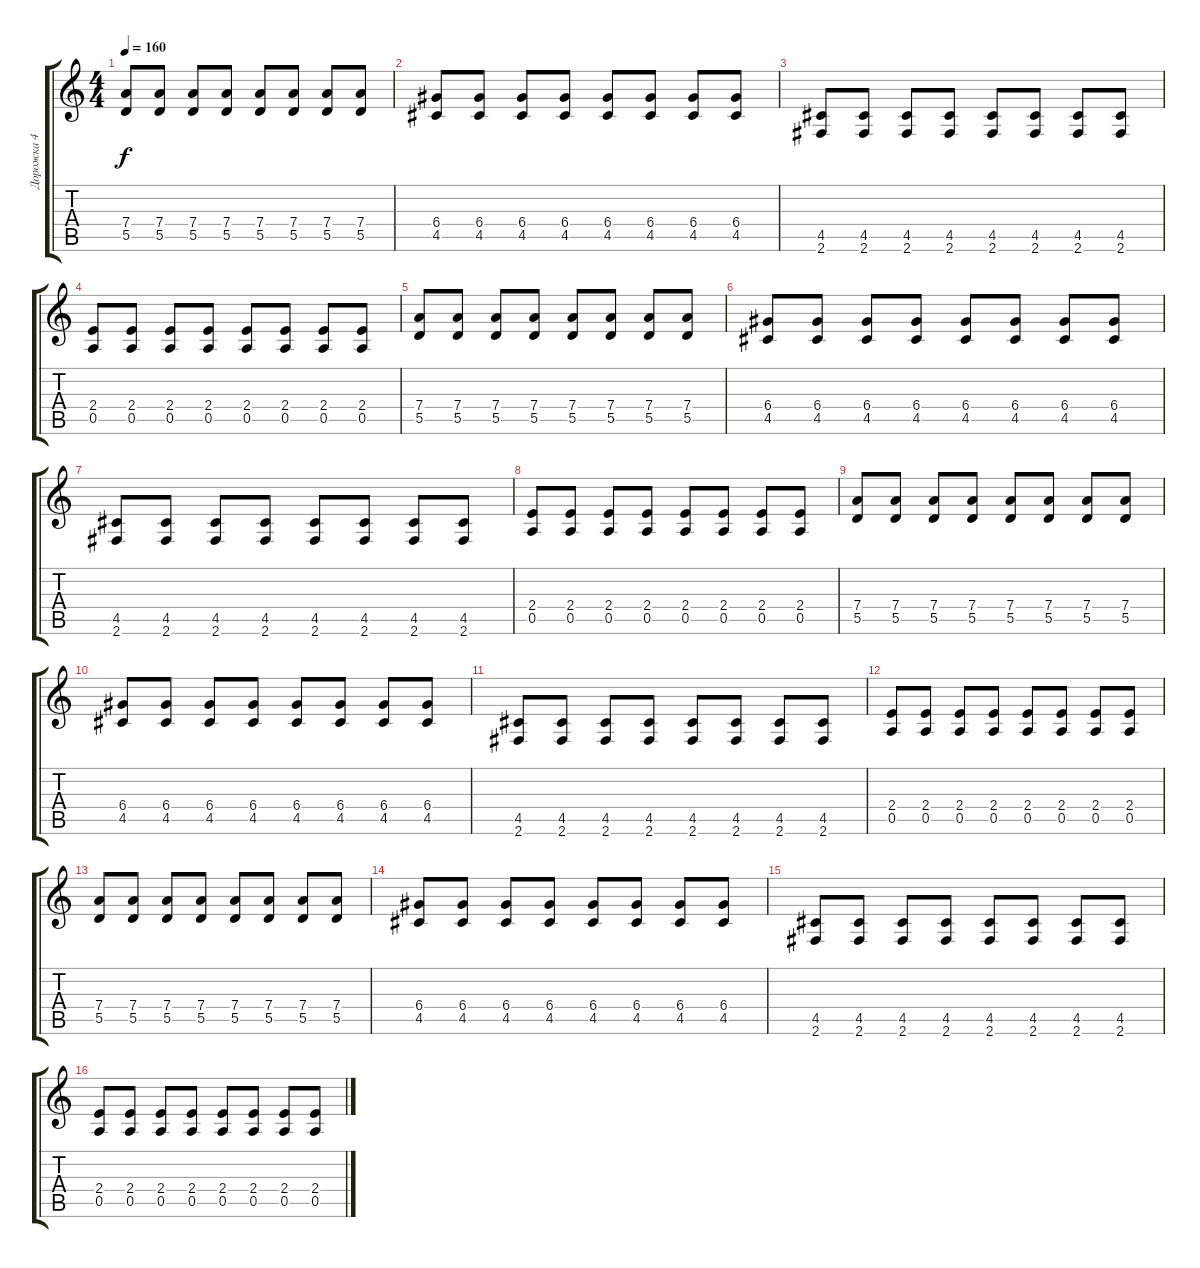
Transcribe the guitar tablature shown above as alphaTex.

\track ("Дорожка 4" "Дорожка 4") {instrument overdrivenguitar}
\staff {score tabs}
\tuning (E4 B3 G3 D3 A2 E2) {hide}
\ts (4 4)
\tempo 160
\clef g2
\ks c
(7.4 5.5).8{dy f} (7.4 5.5).8 (7.4 5.5).8 (7.4 5.5).8 (7.4 5.5).8 (7.4 5.5).8 (7.4 5.5).8 (7.4 5.5).8 |
(6.4 4.5).8 (6.4 4.5).8 (6.4 4.5).8 (6.4 4.5).8 (6.4 4.5).8 (6.4 4.5).8 (6.4 4.5).8 (6.4 4.5).8 |
(4.5 2.6).8 (4.5 2.6).8 (4.5 2.6).8 (4.5 2.6).8 (4.5 2.6).8 (4.5 2.6).8 (4.5 2.6).8 (4.5 2.6).8 |
(2.4 0.5).8 (2.4 0.5).8 (2.4 0.5).8 (2.4 0.5).8 (2.4 0.5).8 (2.4 0.5).8 (2.4 0.5).8 (2.4 0.5).8 |
(7.4 5.5).8 (7.4 5.5).8 (7.4 5.5).8 (7.4 5.5).8 (7.4 5.5).8 (7.4 5.5).8 (7.4 5.5).8 (7.4 5.5).8 |
(6.4 4.5).8 (6.4 4.5).8 (6.4 4.5).8 (6.4 4.5).8 (6.4 4.5).8 (6.4 4.5).8 (6.4 4.5).8 (6.4 4.5).8 |
(4.5 2.6).8 (4.5 2.6).8 (4.5 2.6).8 (4.5 2.6).8 (4.5 2.6).8 (4.5 2.6).8 (4.5 2.6).8 (4.5 2.6).8 |
(2.4 0.5).8 (2.4 0.5).8 (2.4 0.5).8 (2.4 0.5).8 (2.4 0.5).8 (2.4 0.5).8 (2.4 0.5).8 (2.4 0.5).8 |
(7.4 5.5).8 (7.4 5.5).8 (7.4 5.5).8 (7.4 5.5).8 (7.4 5.5).8 (7.4 5.5).8 (7.4 5.5).8 (7.4 5.5).8 |
(6.4 4.5).8 (6.4 4.5).8 (6.4 4.5).8 (6.4 4.5).8 (6.4 4.5).8 (6.4 4.5).8 (6.4 4.5).8 (6.4 4.5).8 |
(4.5 2.6).8 (4.5 2.6).8 (4.5 2.6).8 (4.5 2.6).8 (4.5 2.6).8 (4.5 2.6).8 (4.5 2.6).8 (4.5 2.6).8 |
(2.4 0.5).8 (2.4 0.5).8 (2.4 0.5).8 (2.4 0.5).8 (2.4 0.5).8 (2.4 0.5).8 (2.4 0.5).8 (2.4 0.5).8 |
(7.4 5.5).8 (7.4 5.5).8 (7.4 5.5).8 (7.4 5.5).8 (7.4 5.5).8 (7.4 5.5).8 (7.4 5.5).8 (7.4 5.5).8 |
(6.4 4.5).8 (6.4 4.5).8 (6.4 4.5).8 (6.4 4.5).8 (6.4 4.5).8 (6.4 4.5).8 (6.4 4.5).8 (6.4 4.5).8 |
(4.5 2.6).8 (4.5 2.6).8 (4.5 2.6).8 (4.5 2.6).8 (4.5 2.6).8 (4.5 2.6).8 (4.5 2.6).8 (4.5 2.6).8 |
(2.4 0.5).8 (2.4 0.5).8 (2.4 0.5).8 (2.4 0.5).8 (2.4 0.5).8 (2.4 0.5).8 (2.4 0.5).8 (2.4 0.5).8
